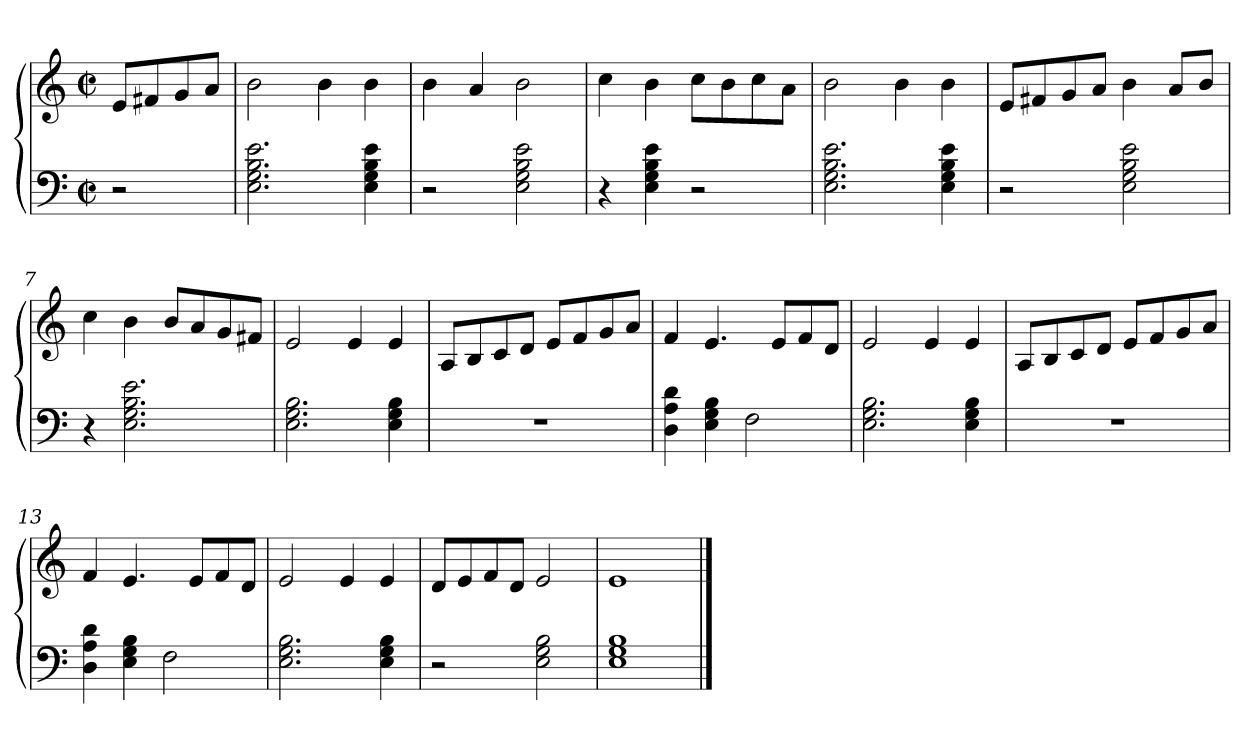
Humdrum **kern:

**kern	**kern
*part1	*part1
*staff2	*staff1
*clefF4	*clefG2
*k[]	*k[]
*M2/2	*M2/2
*met(c|)	*met(c|)
=1	=1
2r	8e/L
.	8f#X/
.	8g/
.	8a/J
=2	=2
2.E\ 2.G\ 2.B\ 2.e\	2b\
.	4b\
4E\ 4G\ 4B\ 4e\	4b\
=3	=3
2r	4b\
.	4a/
2E\ 2G\ 2B\ 2e\	2b\
=4	=4
4r	4cc\
4E\ 4G\ 4B\ 4e\	4b\
2r	8cc\L
.	8b\
.	8cc\
.	8a\J
=5	=5
2.E\ 2.G\ 2.B\ 2.e\	2b\
.	4b\
4E\ 4G\ 4B\ 4e\	4b\
!!LO:LB:g=z
=6	=6
2r	8e/L
.	8f#X/
.	8g/
.	8a/J
2E\ 2G\ 2B\ 2e\	4b\
.	8a/L
.	8b/J
=7	=7
4r	4cc\
2.E\ 2.G\ 2.B\ 2.e\	4b\
.	8b/L
.	8a/
.	8g/
.	8f#X/J
=8	=8
2.E\ 2.G\ 2.B\	2e/
.	4e/
4E\ 4G\ 4B\	4e/
=9	=9
1r	8A/L
.	8B/
.	8c/
.	8d/J
.	8e/L
.	8f/
.	8g/
.	8a/J
!!LO:LB:g=z
=10	=10
4D\ 4A\ 4d\	4f/
4E\ 4G\ 4B\	4.e/
2F\	.
.	8e/L
.	8f/
.	8d/J
=11	=11
2.E\ 2.G\ 2.B\	2e/
.	4e/
4E\ 4G\ 4B\	4e/
=12	=12
1r	8A/L
.	8B/
.	8c/
.	8d/J
.	8e/L
.	8f/
.	8g/
.	8a/J
=13	=13
4D\ 4A\ 4d\	4f/
4E\ 4G\ 4B\	4.e/
2F\	.
.	8e/L
.	8f/
.	8d/J
!!LO:LB:g=z
=14	=14
2.E\ 2.G\ 2.B\	2e/
.	4e/
4E\ 4G\ 4B\	4e/
=15	=15
2r	8d/L
.	8e/
.	8f/
.	8d/J
2E\ 2G\ 2B\	2e/
=16	=16
1E 1G 1B	1e
==	==
*-	*-
